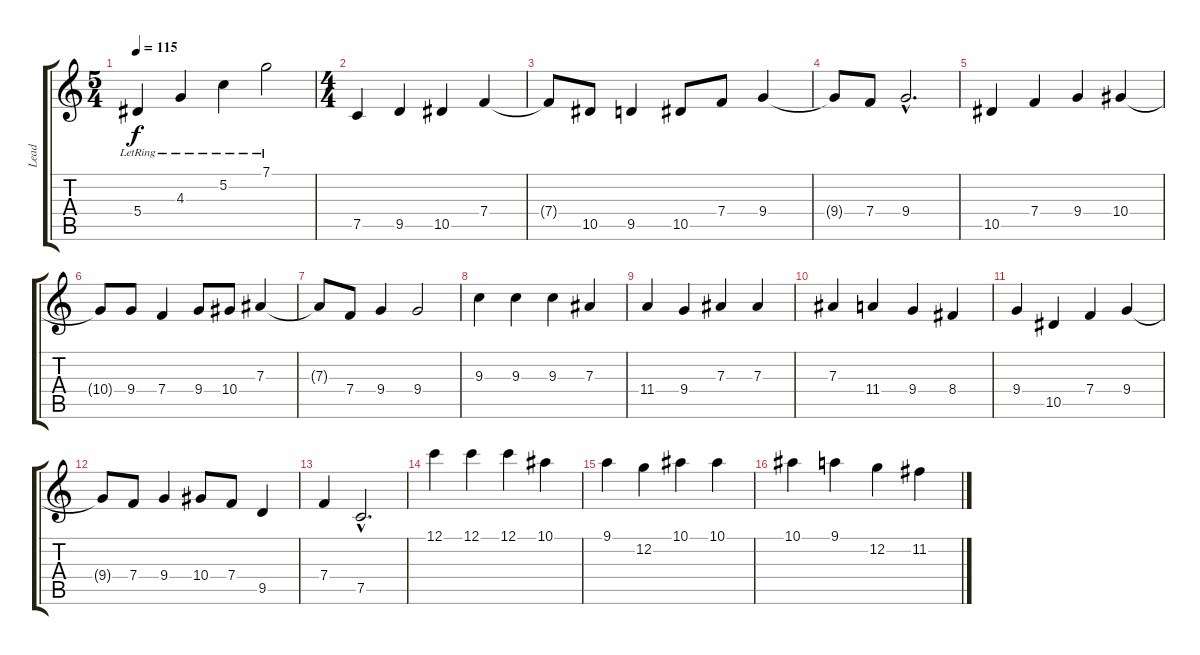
\track ("Lead" "Lead") {instrument electricguitarjazz}
\staff {score tabs}
\tuning (C4 G3 Eb3 Bb2 F2 C2) {hide}
\ts (5 4)
\tempo 115
\clef g2
\ks c
5.4{lr}.4{dy f} 4.3{lr}.4 5.2{lr}.4 7.1{lr}.2 |
\ts (4 4)
7.5.4 9.5.4 10.5.4 7.4.4 |
7.4{t}.8 10.5.8 9.5.4 10.5.8 7.4.8 9.4.4 |
9.4{t}.8 7.4.8 9.4{hac}.2{d} |
10.5.4 7.4.4 9.4.4 10.4.4 |
10.4{t}.8 9.4.8 7.4.4 9.4.8 10.4.8 7.3.4 |
7.3{t}.8 7.4.8 9.4.4 9.4.2 |
9.3.4 9.3.4 9.3.4 7.3.4 |
11.4.4 9.4.4 7.3.4 7.3.4 |
7.3.4 11.4.4 9.4.4 8.4.4 |
9.4.4 10.5.4 7.4.4 9.4.4 |
9.4{t}.8 7.4.8 9.4.4 10.4.8 7.4.8 9.5.4 |
7.4.4 7.5{hac}.2{d} |
12.1.4 12.1.4 12.1.4 10.1.4 |
9.1.4 12.2.4 10.1.4 10.1.4 |
10.1.4 9.1.4 12.2.4 11.2.4
